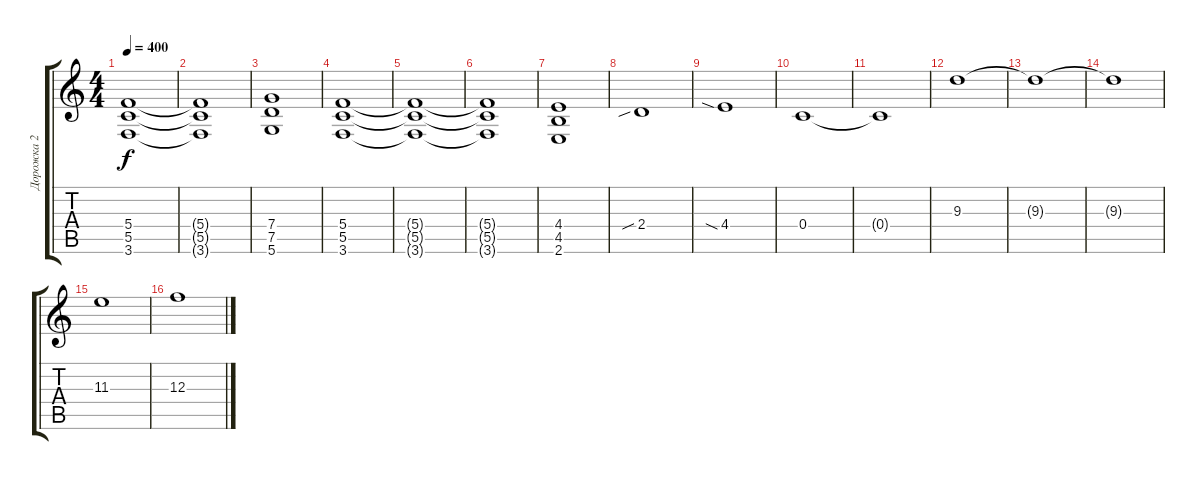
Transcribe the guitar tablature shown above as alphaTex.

\track ("Дорожка 2" "Дорожка 2") {instrument overdrivenguitar}
\staff {score tabs}
\tuning (D4 A3 F3 C3 G2 D2) {hide}
\ts (4 4)
\tempo 400
\clef g2
\ks c
(5.4{t} 5.5{t} 3.6{t}).1{dy f} |
(5.4{t} 5.5{t} 3.6{t}).1 |
(7.4 7.5 5.6).1 |
(5.4 5.5 3.6).1 |
(5.4{t} 5.5{t} 3.6{t}).1 |
(5.4{t} 5.5{t} 3.6{t}).1 |
(4.4 4.5 2.6).1 |
2.4{sib}.1 |
4.4{sia}.1 |
0.4.1 |
0.4{t}.1 |
9.3.1 |
9.3{t}.1 |
9.3{t}.1 |
11.3.1 |
12.3.1
